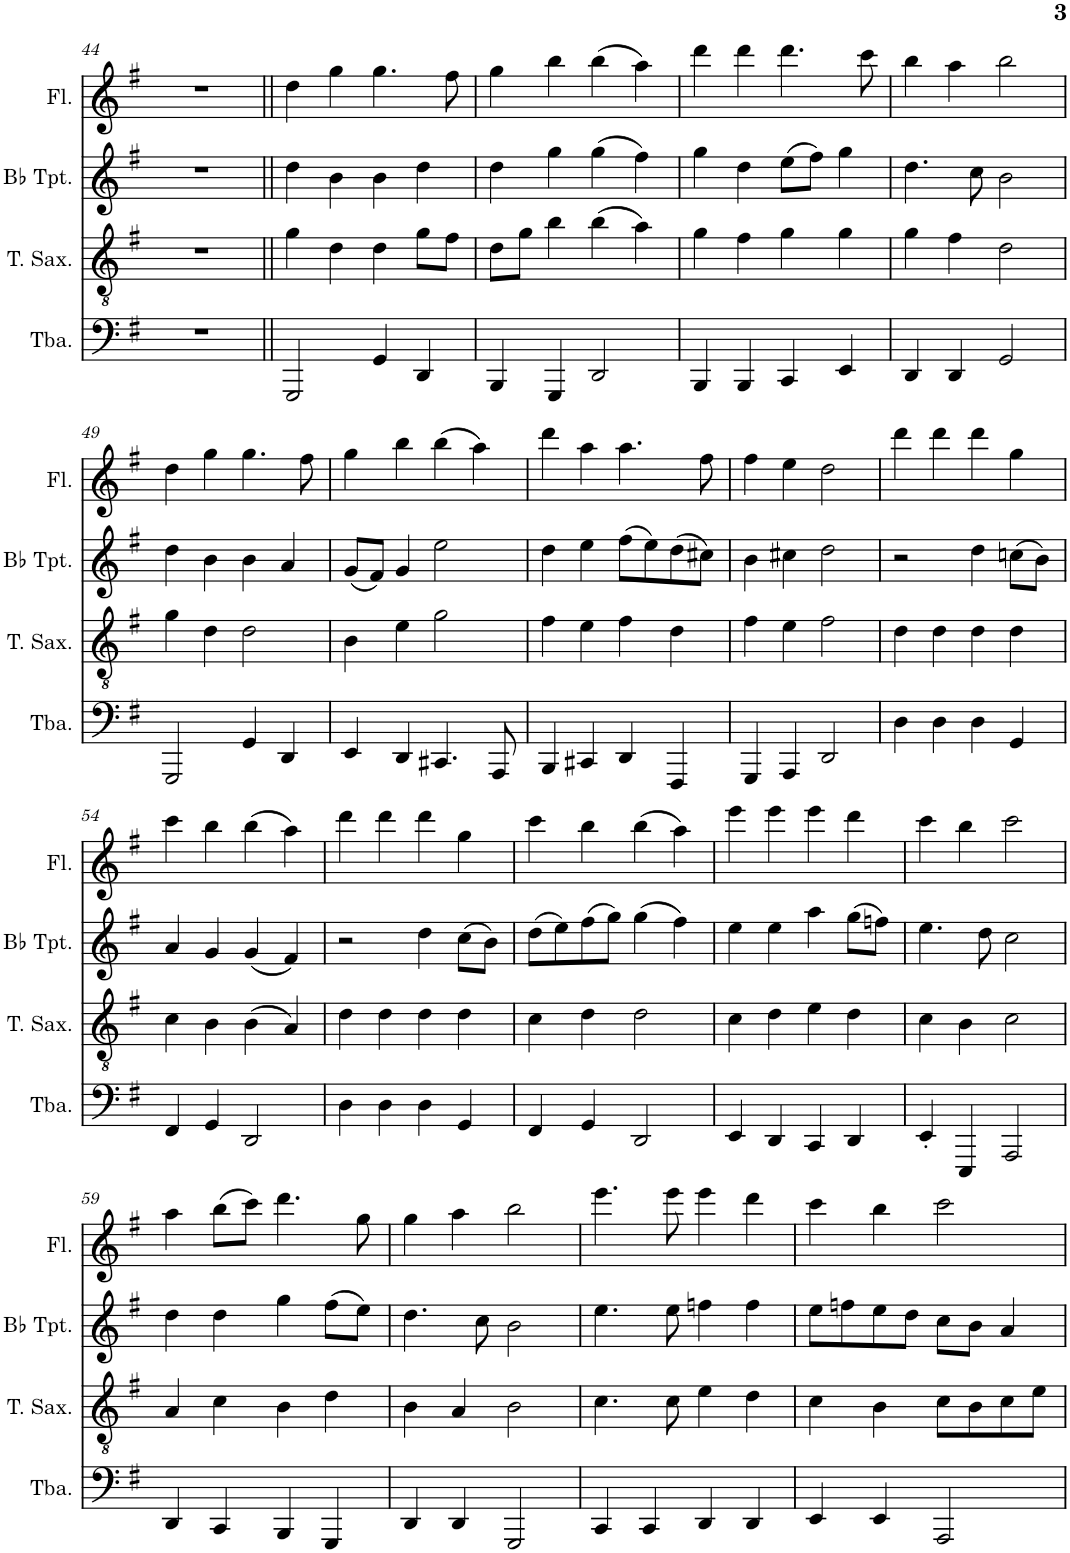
**kern	**kern	**kern	**kern
*part4	*part3	*part2	*part1
*staff4	*staff3	*staff2	*staff1
*I"Tuba	*I"Tenor Saxophone	*I"Bb Trumpet	*I"Flute
*I'Tba.	*I'T. Sax.	*I'Bb Tpt.	*I'Fl.
!!LO:PB:g=z
*clefF4	*clefGv2	*clefG2	*clefG2
*	*ITrd8c14	*ITrd1c2	*
*k[f#]	*k[f#]	*k[f#]	*k[f#]
*M4/4	*M4/4	*M4/4	*M4/4
=44	=44	=44	=44
1r	1r	1r	1r
=45||	=45||	=45||	=45||
2GGG/	4g\	4dd\	4dd\
.	4d\	4b\	4gg\
4GG/	4d\	4b\	4.gg\
4DD/	8g\L	4dd\	.
.	8f#\J	.	8ff#\
=46	=46	=46	=46
4BBB/	8d\L	4dd\	4gg\
.	8g\J	.	.
4GGG/	4b\	4gg\	4bb\
2DD/	(>4b\	(>4gg\	(>4bb\
.	4a\)	4ff#\)	4aa\)
=47	=47	=47	=47
4BBB/	4g\	4gg\	4ddd\
4BBB/	4f#\	4dd\	4ddd\
4CC/	4g\	(>8ee\L	4.ddd\
.	.	8ff#\J)	.
4EE/	4g\	4gg\	.
.	.	.	8ccc\
=48	=48	=48	=48
4DD/	4g\	4.dd\	4bb\
4DD/	4f#\	.	4aa\
.	.	8cc\	.
2GG/	2d\	2b\	2bb\
!!LO:LB:g=z
=49	=49	=49	=49
2GGG/	4g\	4dd\	4dd\
.	4d\	4b\	4gg\
4GG/	2d\	4b\	4.gg\
4DD/	.	4a/	.
.	.	.	8ff#\
=50	=50	=50	=50
4EE/	4B\	(<8g/L	4gg\
.	.	8f#/J)	.
4DD/	4e\	4g/	4bb\
4.CC#X/	2g\	2ee\	(>4bb\
.	.	.	4aa\)
8AAA/	.	.	.
=51	=51	=51	=51
4BBB/	4f#\	4dd\	4ddd\
4CC#X/	4e\	4ee\	4aa\
4DD/	4f#\	(>8ff#\L	4.aa\
.	.	8ee\)	.
4FFF#/	4d\	(>8dd\	.
.	.	8cc#X\J)	8ff#\
=52	=52	=52	=52
4GGG/	4f#\	4b\	4ff#\
4AAA/	4e\	4cc#X\	4ee\
2DD/	2f#\	2dd\	2dd\
=53	=53	=53	=53
4D\	4d\	2r	4ddd\
4D\	4d\	.	4ddd\
4D\	4d\	4dd\	4ddd\
4GG/	4d\	(>8ccn\L	4gg\
.	.	8b\J)	.
!!LO:LB:g=z
=54	=54	=54	=54
4FF#/	4c\	4a/	4ccc\
4GG/	4B\	4g/	4bb\
2DD/	(>4B\	(<4g/	(>4bb\
.	4A/)	4f#/)	4aa\)
=55	=55	=55	=55
4D\	4d\	2r	4ddd\
4D\	4d\	.	4ddd\
4D\	4d\	4dd\	4ddd\
4GG/	4d\	(>8cc\L	4gg\
.	.	8b\J)	.
=56	=56	=56	=56
4FF#/	4c\	(>8dd\L	4ccc\
.	.	8ee\)	.
4GG/	4d\	(>8ff#\	4bb\
.	.	8gg\J)	.
2DD/	2d\	(>4gg\	(>4bb\
.	.	4ff#\)	4aa\)
=57	=57	=57	=57
4EE/	4c\	4ee\	4eee\
4DD/	4d\	4ee\	4eee\
4CC/	4e\	4aa\	4eee\
4DD/	4d\	(>8gg\L	4ddd\
.	.	8ffn\J)	.
=58	=58	=58	=58
4EE'/	4c\	4.ee\	4ccc\
4EEE/	4B\	.	4bb\
.	.	8dd\	.
2AAA/	2c\	2cc\	2ccc\
!!LO:LB:g=z
=59	=59	=59	=59
4DD/	4A/	4dd\	4aa\
4CC/	4c\	4dd\	(>8bb\L
.	.	.	8ccc\J)
4BBB/	4B\	4gg\	4.ddd\
4GGG/	4d\	(>8ff#\L	.
.	.	8ee\J)	8gg\
=60	=60	=60	=60
4DD/	4B\	4.dd\	4gg\
4DD/	4A/	.	4aa\
.	.	8cc\	.
2GGG/	2B\	2b\	2bb\
=61	=61	=61	=61
4CC/	4.c\	4.ee\	4.eee\
4CC/	.	.	.
.	8c\	8ee\	8eee\
4DD/	4e\	4ffn\	4eee\
4DD/	4d\	4ff\	4ddd\
=62	=62	=62	=62
4EE/	4c\	8ee\L	4ccc\
.	.	8ffn\	.
4EE/	4B\	8ee\	4bb\
.	.	8dd\J	.
2AAA/	8c\L	8cc\L	2ccc\
.	8B\	8b\J	.
.	8c\	4a/	.
.	8e\J	.	.
=	=	=	=
*-	*-	*-	*-
